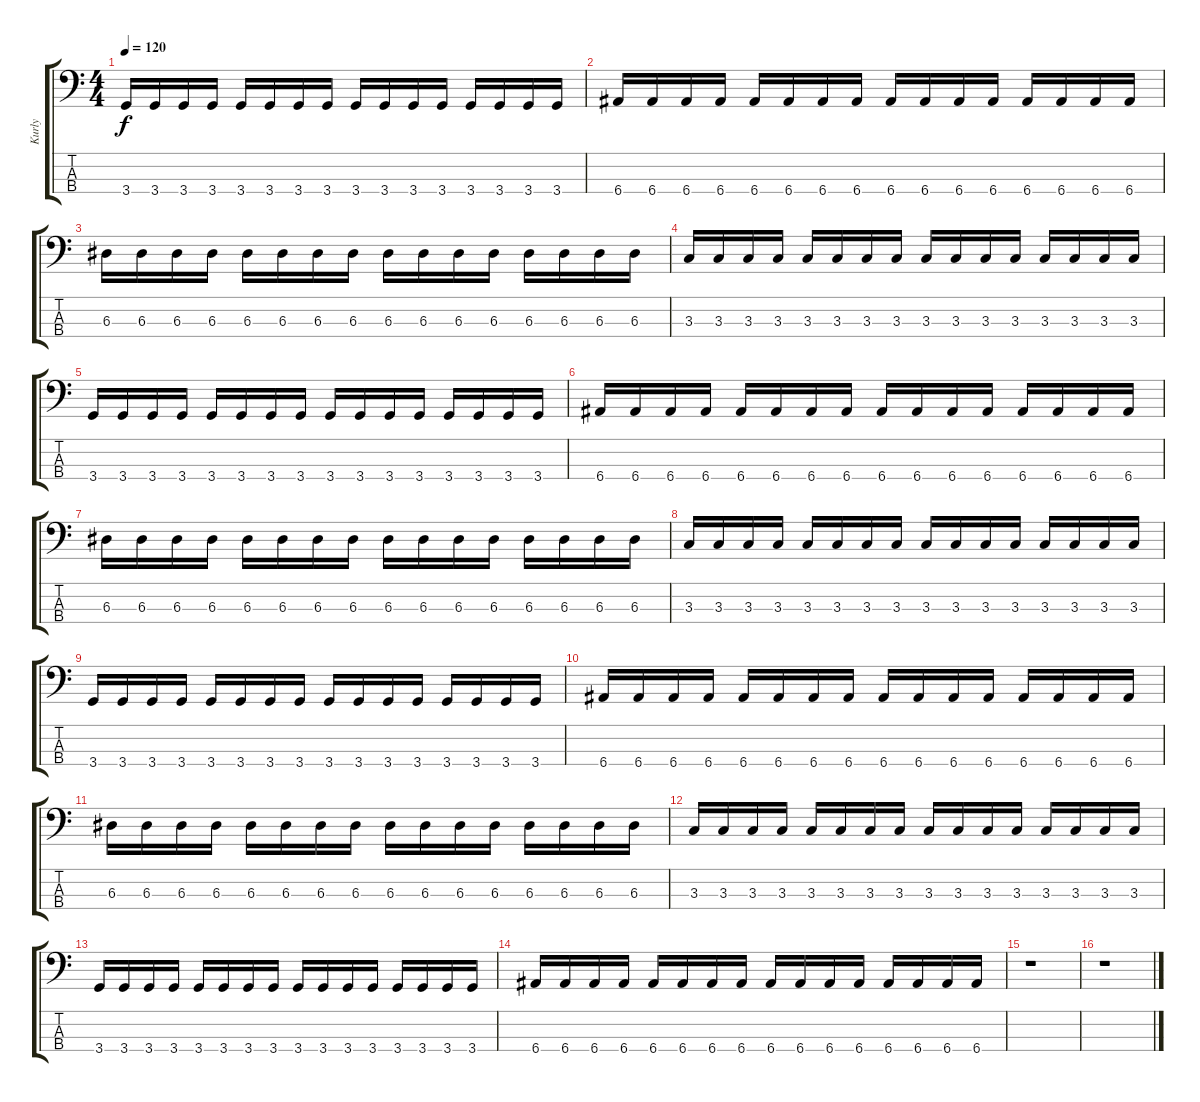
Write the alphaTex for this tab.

\track ("Kurly" "Kurly") {instrument electricbassfinger}
\staff {score tabs}
\tuning (G2 D2 A1 E1) {hide}
\ts (4 4)
\tempo 120
\clef f4
\ks c
3.4.16{dy f} 3.4.16 3.4.16 3.4.16 3.4.16 3.4.16 3.4.16 3.4.16 3.4.16 3.4.16 3.4.16 3.4.16 3.4.16 3.4.16 3.4.16 3.4.16 |
6.4.16 6.4.16 6.4.16 6.4.16 6.4.16 6.4.16 6.4.16 6.4.16 6.4.16 6.4.16 6.4.16 6.4.16 6.4.16 6.4.16 6.4.16 6.4.16 |
6.3.16 6.3.16 6.3.16 6.3.16 6.3.16 6.3.16 6.3.16 6.3.16 6.3.16 6.3.16 6.3.16 6.3.16 6.3.16 6.3.16 6.3.16 6.3.16 |
3.3.16 3.3.16 3.3.16 3.3.16 3.3.16 3.3.16 3.3.16 3.3.16 3.3.16 3.3.16 3.3.16 3.3.16 3.3.16 3.3.16 3.3.16 3.3.16 |
3.4.16 3.4.16 3.4.16 3.4.16 3.4.16 3.4.16 3.4.16 3.4.16 3.4.16 3.4.16 3.4.16 3.4.16 3.4.16 3.4.16 3.4.16 3.4.16 |
6.4.16 6.4.16 6.4.16 6.4.16 6.4.16 6.4.16 6.4.16 6.4.16 6.4.16 6.4.16 6.4.16 6.4.16 6.4.16 6.4.16 6.4.16 6.4.16 |
6.3.16 6.3.16 6.3.16 6.3.16 6.3.16 6.3.16 6.3.16 6.3.16 6.3.16 6.3.16 6.3.16 6.3.16 6.3.16 6.3.16 6.3.16 6.3.16 |
3.3.16 3.3.16 3.3.16 3.3.16 3.3.16 3.3.16 3.3.16 3.3.16 3.3.16 3.3.16 3.3.16 3.3.16 3.3.16 3.3.16 3.3.16 3.3.16 |
3.4.16 3.4.16 3.4.16 3.4.16 3.4.16 3.4.16 3.4.16 3.4.16 3.4.16 3.4.16 3.4.16 3.4.16 3.4.16 3.4.16 3.4.16 3.4.16 |
6.4.16 6.4.16 6.4.16 6.4.16 6.4.16 6.4.16 6.4.16 6.4.16 6.4.16 6.4.16 6.4.16 6.4.16 6.4.16 6.4.16 6.4.16 6.4.16 |
6.3.16 6.3.16 6.3.16 6.3.16 6.3.16 6.3.16 6.3.16 6.3.16 6.3.16 6.3.16 6.3.16 6.3.16 6.3.16 6.3.16 6.3.16 6.3.16 |
3.3.16 3.3.16 3.3.16 3.3.16 3.3.16 3.3.16 3.3.16 3.3.16 3.3.16 3.3.16 3.3.16 3.3.16 3.3.16 3.3.16 3.3.16 3.3.16 |
3.4.16 3.4.16 3.4.16 3.4.16 3.4.16 3.4.16 3.4.16 3.4.16 3.4.16 3.4.16 3.4.16 3.4.16 3.4.16 3.4.16 3.4.16 3.4.16 |
6.4.16 6.4.16 6.4.16 6.4.16 6.4.16 6.4.16 6.4.16 6.4.16 6.4.16 6.4.16 6.4.16 6.4.16 6.4.16 6.4.16 6.4.16 6.4.16 |
r.1 |
r.1
